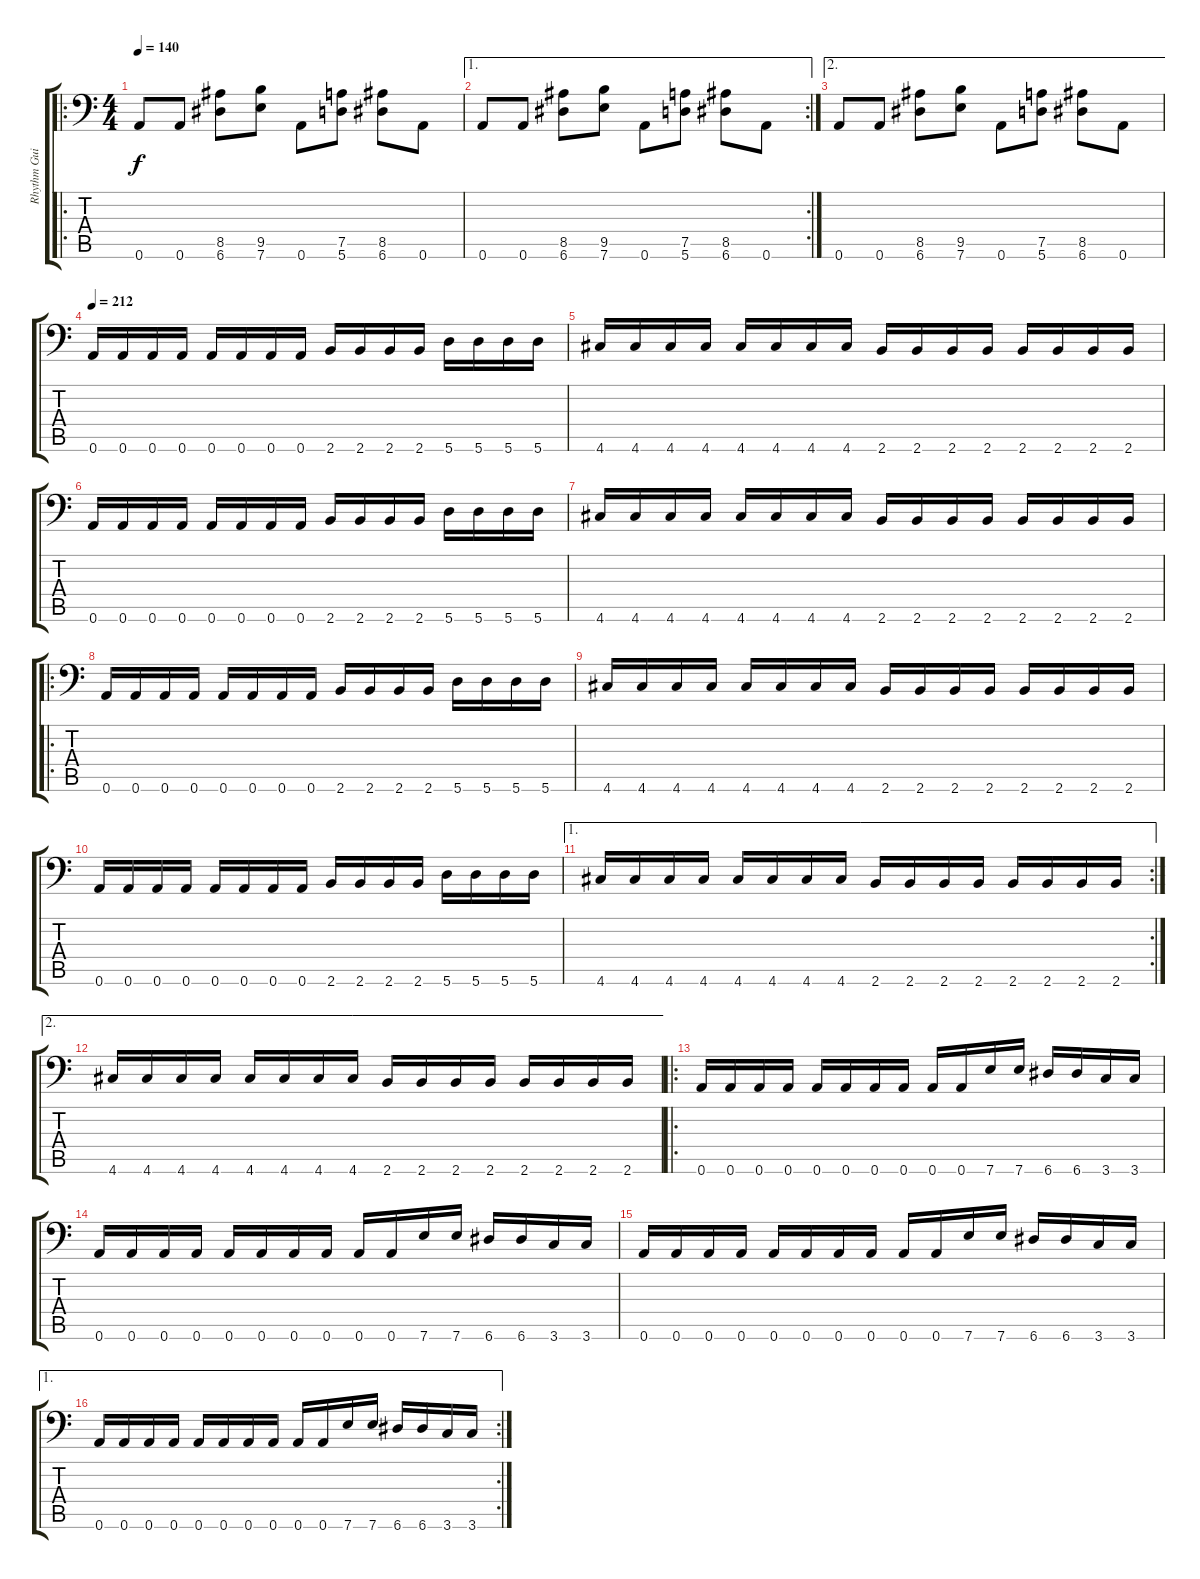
\track ("Rhythm Guitar" "Rhythm Gui") {instrument overdrivenguitar}
\staff {score tabs}
\tuning (A3 E3 C3 G2 D2 A1) {hide}
\ro
\ts (4 4)
\tempo 140
\clef f4
\ks c
0.6.8{dy f} 0.6.8 (8.5 6.6).8 (9.5 7.6).8 0.6.8 (7.5 5.6).8 (8.5 6.6).8 0.6.8 |
\ae 1
\rc 2
0.6.8 0.6.8 (8.5 6.6).8 (9.5 7.6).8 0.6.8 (7.5 5.6).8 (8.5 6.6).8 0.6.8 |
\ae 2
0.6.8 0.6.8 (8.5 6.6).8 (9.5 7.6).8 0.6.8 (7.5 5.6).8 (8.5 6.6).8 0.6.8 |
\tempo 212
0.6.16 0.6.16 0.6.16 0.6.16 0.6.16 0.6.16 0.6.16 0.6.16 2.6.16 2.6.16 2.6.16 2.6.16 5.6.16 5.6.16 5.6.16 5.6.16 |
4.6.16 4.6.16 4.6.16 4.6.16 4.6.16 4.6.16 4.6.16 4.6.16 2.6.16 2.6.16 2.6.16 2.6.16 2.6.16 2.6.16 2.6.16 2.6.16 |
0.6.16 0.6.16 0.6.16 0.6.16 0.6.16 0.6.16 0.6.16 0.6.16 2.6.16 2.6.16 2.6.16 2.6.16 5.6.16 5.6.16 5.6.16 5.6.16 |
4.6.16 4.6.16 4.6.16 4.6.16 4.6.16 4.6.16 4.6.16 4.6.16 2.6.16 2.6.16 2.6.16 2.6.16 2.6.16 2.6.16 2.6.16 2.6.16 |
\ro
0.6.16 0.6.16 0.6.16 0.6.16 0.6.16 0.6.16 0.6.16 0.6.16 2.6.16 2.6.16 2.6.16 2.6.16 5.6.16 5.6.16 5.6.16 5.6.16 |
4.6.16 4.6.16 4.6.16 4.6.16 4.6.16 4.6.16 4.6.16 4.6.16 2.6.16 2.6.16 2.6.16 2.6.16 2.6.16 2.6.16 2.6.16 2.6.16 |
0.6.16 0.6.16 0.6.16 0.6.16 0.6.16 0.6.16 0.6.16 0.6.16 2.6.16 2.6.16 2.6.16 2.6.16 5.6.16 5.6.16 5.6.16 5.6.16 |
\ae 1
\rc 2
4.6.16 4.6.16 4.6.16 4.6.16 4.6.16 4.6.16 4.6.16 4.6.16 2.6.16 2.6.16 2.6.16 2.6.16 2.6.16 2.6.16 2.6.16 2.6.16 |
\ae 2
4.6.16 4.6.16 4.6.16 4.6.16 4.6.16 4.6.16 4.6.16 4.6.16 2.6.16 2.6.16 2.6.16 2.6.16 2.6.16 2.6.16 2.6.16 2.6.16 |
\ro
0.6.16 0.6.16 0.6.16 0.6.16 0.6.16 0.6.16 0.6.16 0.6.16 0.6.16 0.6.16 7.6.16 7.6.16 6.6.16 6.6.16 3.6.16 3.6.16 |
0.6.16 0.6.16 0.6.16 0.6.16 0.6.16 0.6.16 0.6.16 0.6.16 0.6.16 0.6.16 7.6.16 7.6.16 6.6.16 6.6.16 3.6.16 3.6.16 |
0.6.16 0.6.16 0.6.16 0.6.16 0.6.16 0.6.16 0.6.16 0.6.16 0.6.16 0.6.16 7.6.16 7.6.16 6.6.16 6.6.16 3.6.16 3.6.16 |
\ae 1
\rc 2
0.6.16 0.6.16 0.6.16 0.6.16 0.6.16 0.6.16 0.6.16 0.6.16 0.6.16 0.6.16 7.6.16 7.6.16 6.6.16 6.6.16 3.6.16 3.6.16
